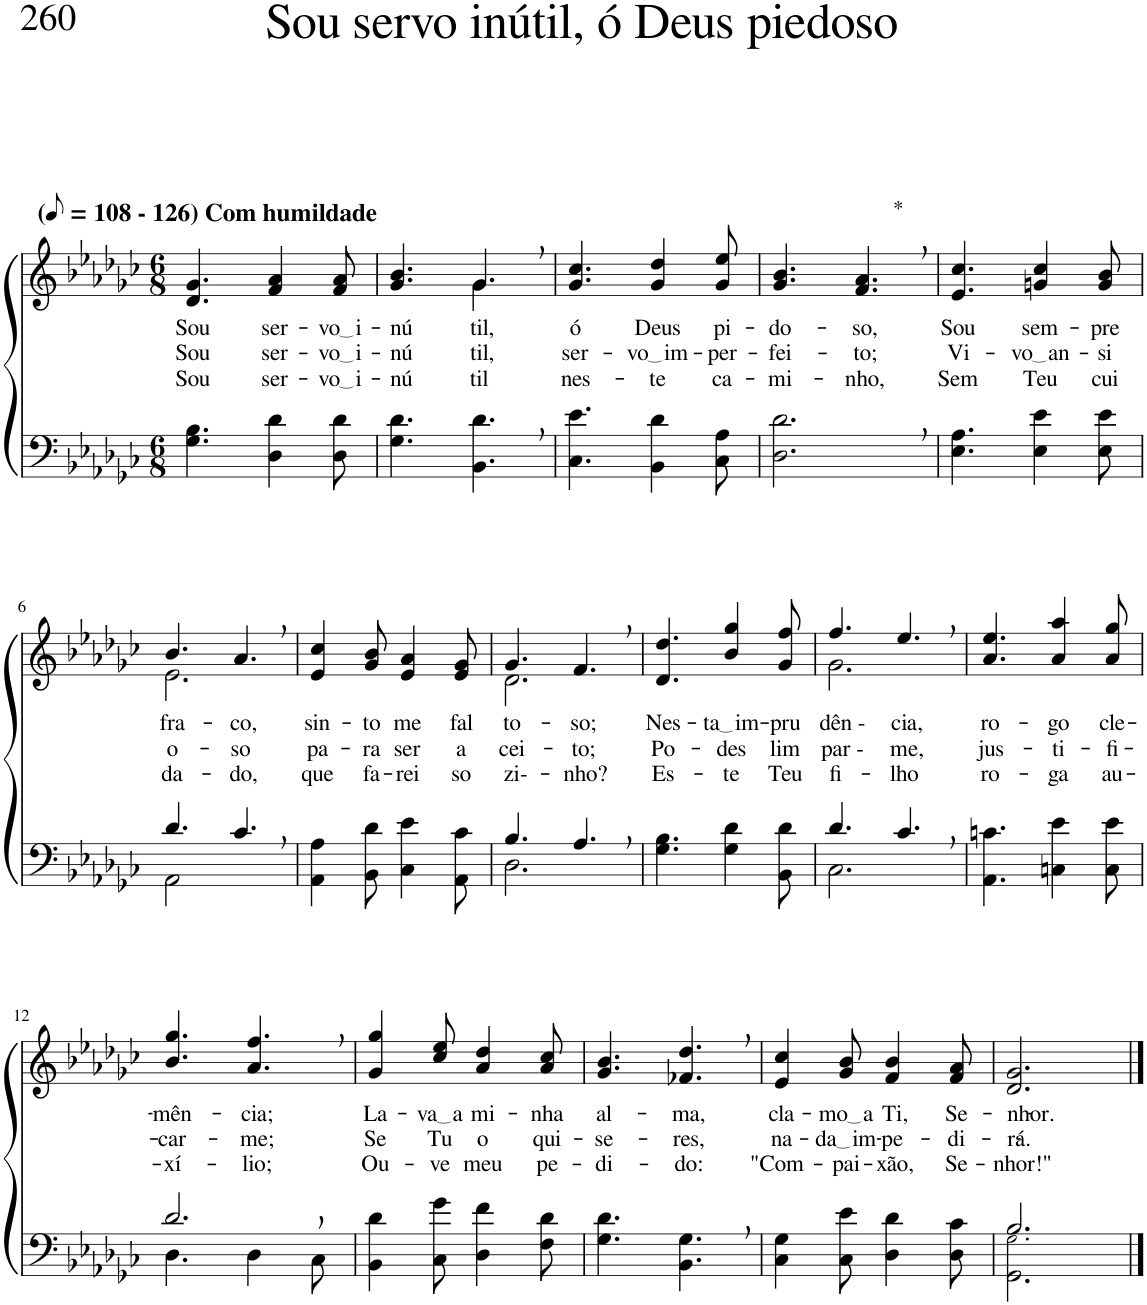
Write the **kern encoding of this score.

**kern	**kern	**text	**text	**text
*part2	*part1	*part1	*part1	*part1
*staff2	*staff1	*staff1	*staff1	*staff1
*I"Parte III e IV	*I"Parte I e II	*	*	*
*clefF4	*clefG2	*	*	*
*Trd2c3	*Trd2c3	*	*	*
*k[b-e-a-d-g-c-]	*k[b-e-a-d-g-c-]	*	*	*
*M6/8	*M6/8	*	*	*
*MM54	*MM54	*	*	*
=1	=1	=1	=1	=1
!	!LO:TX:a:B:t=(	!	!	!
!	!LO:TX:a:B:t=- 126) Com humildade	!	!	!
!	!	!LO:LY:b	!LO:LY:b	!LO:LY:b
4.G-\ 4.B-\	4.d-/ 4.g-/	Sou	Sou	Sou
!	!	!LO:LY:b	!LO:LY:b	!LO:LY:b
4D-\ 4d-\	4f/ 4a-/	ser-	ser-	ser-
!	!	!LO:LY:b	!LO:LY:b	!LO:LY:b
8D-\ 8d-\	8f/ 8a-/	vo i	vo i	vo i
=2	=2	=2	=2	=2
!	!	!LO:LY:b	!LO:LY:b	!LO:LY:b
*	*^	*	*	*
4.G-\ 4.d-\	4.g-/ 4.b-/	4.ryy	-nú-	-nú-	-nú-
!	!	!	!LO:LY:b	!LO:LY:b	!LO:LY:b
4.BB-\, 4.d-\,	4.g-,/	4.g-\	-til,	til,	til
=3	=3	=3	=3	=3	=3
!	!	!	!LO:LY:b	!LO:LY:b	!LO:LY:b
*	*v	*v	*	*	*
4.C-\ 4.e-\	4.g-/ 4.cc-/	ó	ser-	nes-
!	!	!LO:LY:b	!LO:LY:b	!LO:LY:b
4BB-\ 4d-\	4g-/ 4dd-/	Deus	vo im	-te
!	!	!LO:LY:b	!LO:LY:b	!LO:LY:b
8C-\ 8A-\	8g-/ 8ee-/	pi-	-per-	ca-
=4	=4	=4	=4	=4
!	!	!LO:LY:b	!LO:LY:b	!LO:LY:b
2.D-\, 2.d-\,	4.g-/ 4.b-/	-do-	-fei-	-mi-
!	!LO:TX:a:t=*	!	!	!
!	!	!LO:LY:b	!LO:LY:b	!LO:LY:b
.	4.f/, 4.a-/,	-so,	-to;	-nho,
=5	=5	=5	=5	=5
!	!	!LO:LY:b	!LO:LY:b	!LO:LY:b
4.E-\ 4.A-\	4.e-/ 4.cc-/	Sou	Vi-	Sem
!	!	!LO:LY:b	!LO:LY:b	!LO:LY:b
4E-\ 4e-\	4gn/ 4cc-/	sem-	vo an	Teu
!	!	!LO:LY:b	!LO:LY:b	!LO:LY:b
8E-\ 8e-\	8g/ 8b-/	-pre	-si-	cui-
!!LO:LB:g=z
=6	=6	=6	=6	=6
*^	*^	*	*	*
!	!	!	!	!LO:LY:b	!LO:LY:b	!LO:LY:b
4.d-/	2AA-\	4.b-/	2.e-\	fra-	-o-	da-
!	!	!	!	!LO:LY:b	!LO:LY:b	!LO:LY:b
4.c-,/	.	4.a-,/	.	co,	-so	-do,
.	4ryy	.	.	.	.	.
*	*	*v	*v	*	*	*
=7	=7	=7	=7	=7	=7
!	!	!	!LO:LY:b	!LO:LY:b	!LO:LY:b
*v	*v	*	*	*	*
4AA-\ 4A-\	4e-/ 4cc-/	sin-	pa-	que
!	!	!LO:LY:b	!LO:LY:b	!LO:LY:b
8BB-\ 8d-\	8g-/ 8b-/	-to	-ra	fa-
!	!	!LO:LY:b	!LO:LY:b	!LO:LY:b
4C-\ 4e-\	4e-/ 4a-/	me	ser	-rei
!	!	!LO:LY:b	!LO:LY:b	!LO:LY:b
8AA-\ 8c-\	8e-/ 8g-/	fal-	a-	so-
=8	=8	=8	=8	=8
*^	*^	*	*	*
!	!	!	!	!LO:LY:b	!LO:LY:b	!LO:LY:b
4.B-/	2.D-\	4.g-/	2.d-\	-to-	-cei-	-zi--
!	!	!	!	!LO:LY:b	!LO:LY:b	!LO:LY:b
4.A-,/	.	4.f,/	.	so;	to;	-nho?
*v	*v	*	*	*	*	*
*	*v	*v	*	*	*
=9	=9	=9	=9	=9
!	!	!LO:LY:b	!LO:LY:b	!LO:LY:b
4.G-\ 4.B-\	4.d-/ 4.dd-/	Nes-	Po-	Es-
!	!	!LO:LY:b	!LO:LY:b	!LO:LY:b
4G-\ 4d-\	4b-/ 4gg-/	ta im	-des	-te
!	!	!LO:LY:b	!LO:LY:b	!LO:LY:b
8BB-\ 8d-\	8g-/ 8ff/	-pru-	lim-	Teu
=10	=10	=10	=10	=10
*^	*^	*	*	*
!	!	!	!	!LO:LY:b	!LO:LY:b	!LO:LY:b
4.d-/	2.C-\	4.ff/	2.g-\	-dên -	-par -	fi-
!	!	!	!	!LO:LY:b	!LO:LY:b	!LO:LY:b
4.c-,/	.	4.ee-,/	.	cia,	me,	-lho
*v	*v	*	*	*	*	*
*	*v	*v	*	*	*
=11	=11	=11	=11	=11
!	!	!LO:LY:b	!LO:LY:b	!LO:LY:b
4.AA-\ 4.cn\	4.a-/ 4.ee-/	ro-	jus-	ro-
!	!	!LO:LY:b	!LO:LY:b	!LO:LY:b
4Cn\ 4e-\	4a-/ 4aa-/	-go	-ti-	-ga
!	!	!LO:LY:b	!LO:LY:b	!LO:LY:b
8C\ 8e-\	8a-/ 8gg-/	cle-	-fi-	au-
!!LO:LB:g=z
=12	=12	=12	=12	=12
*^	*	*	*	*
!	!	!	!LO:LY:b	!LO:LY:b	!LO:LY:b
2.d-,/	4.D-\	4.b-/ 4.gg-/	-mên-	-car-	-xí-
!	!	!	!LO:LY:b	!LO:LY:b	!LO:LY:b
.	4D-\	4.a-/, 4.ff/,	-cia;	-me;	-lio;
.	8C-\	.	.	.	.
=13	=13	=13	=13	=13	=13
!	!	!	!LO:LY:b	!LO:LY:b	!LO:LY:b
*v	*v	*	*	*	*
4BB-\ 4d-\	4g-/ 4gg-/	La-	Se	Ou-
!	!	!LO:LY:b	!LO:LY:b	!LO:LY:b
8C-\ 8g-\	8cc-/ 8ee-/	va a	Tu	-ve
!	!	!LO:LY:b	!LO:LY:b	!LO:LY:b
4D-\ 4f\	4a-/ 4dd-/	mi-	o	meu
!	!	!LO:LY:b	!LO:LY:b	!LO:LY:b
8F\ 8d-\	8a-/ 8cc-/	-nha	qui-	pe-
=14	=14	=14	=14	=14
!	!	!LO:LY:b	!LO:LY:b	!LO:LY:b
4.G-\ 4.d-\	4.g-/ 4.b-/	al-	-se-	-di-
!	!	!LO:LY:b	!LO:LY:b	!LO:LY:b
4.BB-\, 4.G-\,	4.f-X/, 4.dd-/,	-ma,	-res,	-do:
=15	=15	=15	=15	=15
!	!	!LO:LY:b	!LO:LY:b	!LO:LY:b
4C-\ 4G-\	4e-/ 4cc-/	cla-	na-	"Com-
!	!	!LO:LY:b	!LO:LY:b	!LO:LY:b
8C-\ 8e-\	8g-/ 8b-/	mo a	da im	-pai-
!	!	!LO:LY:b	!LO:LY:b	!LO:LY:b
4D-\ 4d-\	4f/ 4b-/	Ti,	-pe-	-xão,
!	!	!LO:LY:b	!LO:LY:b	!LO:LY:b
8D-\ 8c-\	8f/ 8a-/	Se-	-di-	Se-
=16	=16	=16	=16	=16
*^	*	*	*	*
!	!	!	!LO:LY:b	!LO:LY:b	!LO:LY:b
2.B-/	2.GG-\ 2.G-!\	2.d-/ 2.g-/	-nhor.-	-rá.-	-nhor!"
*v	*v	*	*	*	*
==	==	==	==	==
*-	*-	*-	*-	*-
